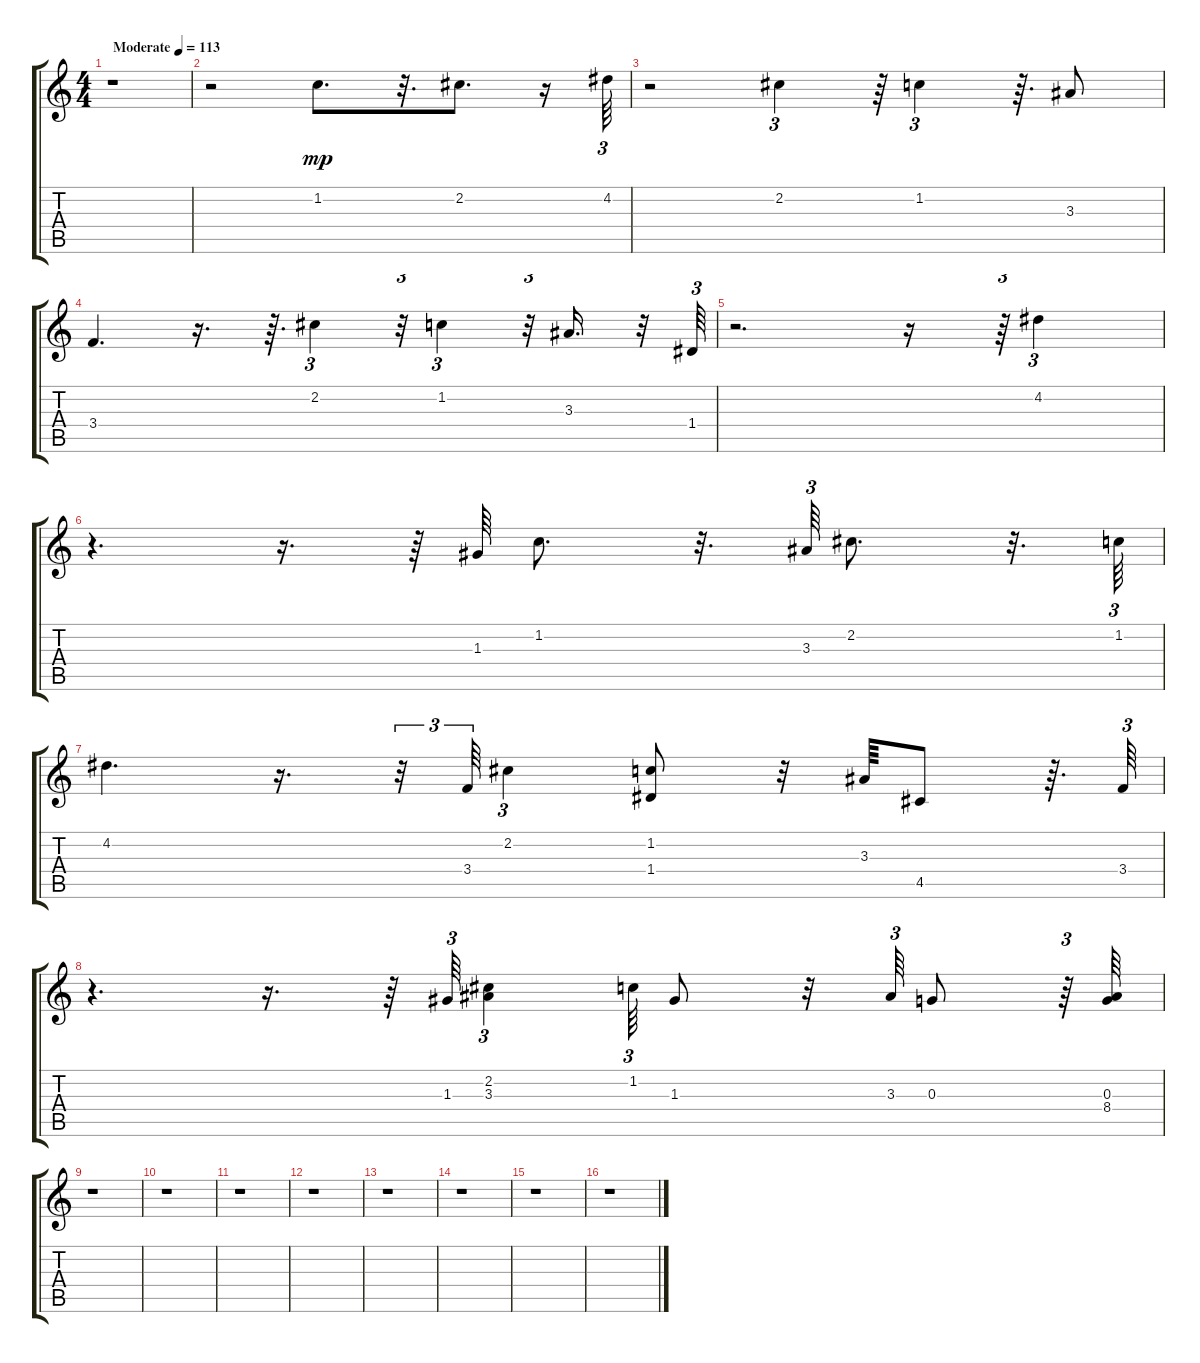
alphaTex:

\track "" {instrument acousticguitarsteel}
\staff {score tabs}
\tuning (E4 B3 G3 D3 A2 E2) {hide}
\ts (4 4)
\tempo (113 "Moderate")
\clef g2
\ks c
r.1{dy mp instrument acousticguitarsteel} |
r.2 1.2.8{d} r.32{d} 2.2.8{d} r.16 4.2.64{tu (3 2)} |
r.2 2.2.4{tu (3 2)} r.64 1.2.4{tu (3 2)} r.64{d} 3.3.8 |
3.4.4{d} r.16{d} r.64{d} 2.2.4{tu (3 2)} r.32{tu (3 2)} 1.2.4{tu (3 2)} r.32{tu (3 2)} 3.3.16{d} r.32 1.4.64{tu (3 2)} |
r.2{d} r.16 r.64{tu (3 2)} 4.2.4{tu (3 2)} |
r.4{d} r.16{d} r.64 1.3.64 1.2.8{d} r.32{d} 3.3.64{tu (3 2)} 2.2.8{d} r.32{d} 1.2.64{tu (3 2)} |
4.2.4{d} r.16{d} r.32{tu (3 2)} 3.4.64{tu (3 2)} 2.2.4{tu (3 2)} (1.2 1.4).8 r.32 3.3.64 4.5.8 r.64{d} 3.4.64{tu (3 2)} |
r.4{d} r.16{d} r.64 1.3.64{tu (3 2)} (2.2 3.3).4{tu (3 2)} 1.2.64{tu (3 2)} 1.3.8 r.32 3.3.64{tu (3 2)} 0.3.8 r.64{tu (3 2)} (0.3 8.4).64 |
r.1 |
r.1 |
r.1 |
r.1 |
r.1 |
r.1 |
r.1 |
r.1
